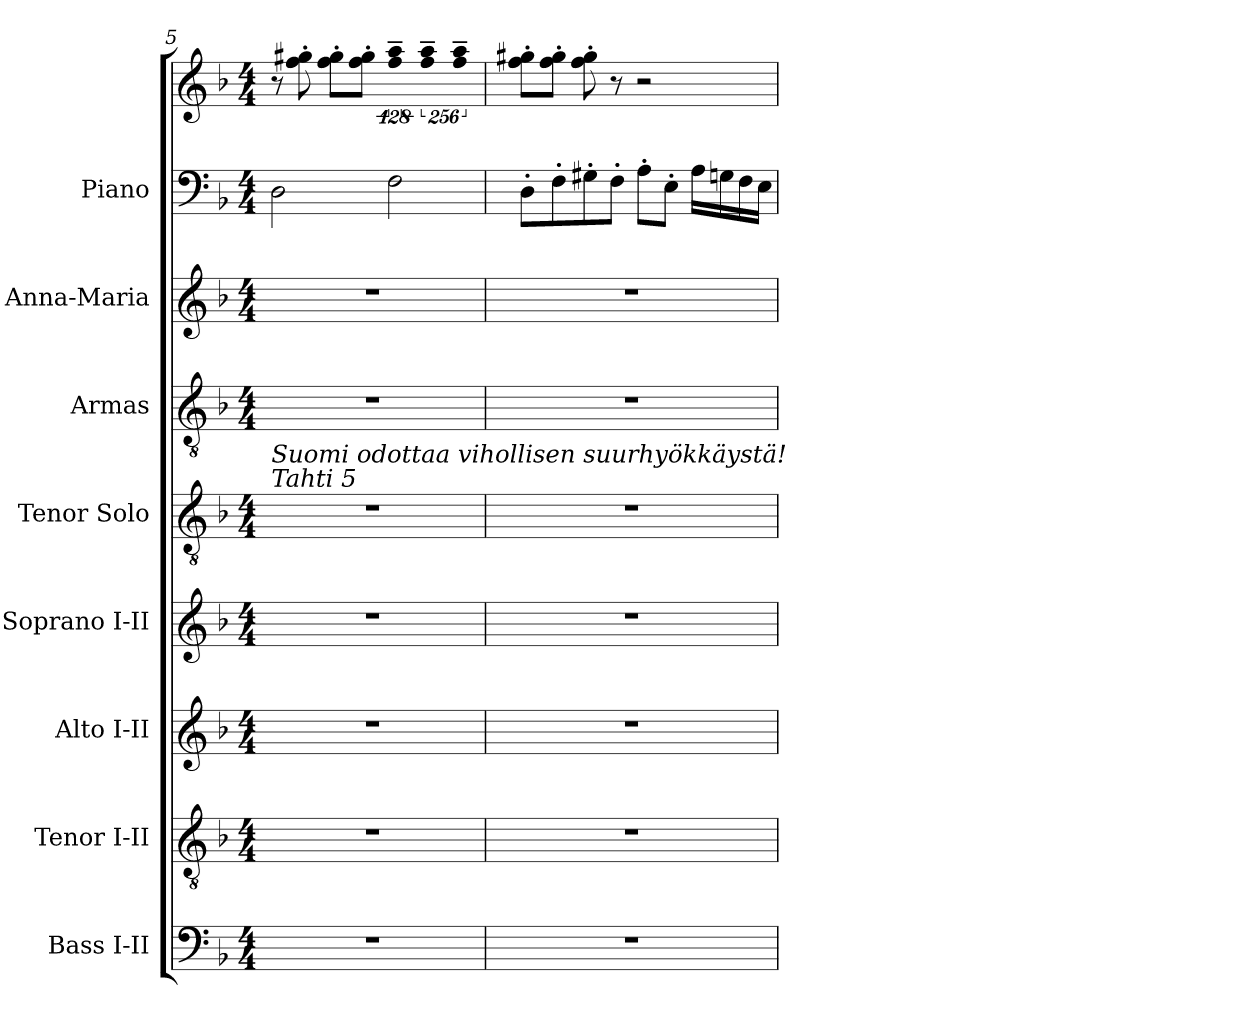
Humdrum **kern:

**kern	**kern	**kern	**kern	**kern	**kern	**kern	**kern	**kern
*part8	*part7	*part6	*part5	*part4	*part3	*part2	*part1	*part1
*staff9	*staff8	*staff7	*staff6	*staff5	*staff4	*staff3	*staff2	*staff1
*I"Bass I-II	*I"Tenor I-II	*I"Alto I-II	*I"Soprano I-II	*I"Tenor Solo	*I"Armas	*I"Anna-Maria	*I"Piano	*
*I'B.	*I'T.	*I'A.	*I'S.	*I'T. Solo	*I'Armas	*I'A-M	*I'Pno.	*
*clefF4	*clefGv2	*clefG2	*clefG2	*clefGv2	*clefGv2	*clefG2	*clefF4	*clefG2
*	*ITrd7c12	*	*	*ITrd7c12	*ITrd7c12	*	*	*
*k[b-]	*k[b-]	*k[b-]	*k[b-]	*k[b-]	*k[b-]	*k[b-]	*k[b-]	*k[b-]
*F:	*F:	*F:	*F:	*F:	*F:	*F:	*F:	*F:
*M4/4	*M4/4	*M4/4	*M4/4	*M4/4	*M4/4	*M4/4	*M4/4	*M4/4
=5	=5	=5	=5	=5	=5	=5	=5	=5
!	!	!	!	!LO:TX:a:i:t=Tahti 5	!	!	!	!
!	!	!	!	!LO:TX:i:t=Suomi odottaa vihollisen suurhyökkäystä!	!	!	!	!
1r	1r	1r	1r	1r	1r	1r	2Di\	8r
.	.	.	.	.	.	.	.	8ffi\' 8gg#Xi'
.	.	.	.	.	.	.	.	8ffi\' 8gg#i'L
.	.	.	.	.	.	.	.	8ffi\' 8gg#i'J
!	!	!	!	!	!	!	!	!LO:N:vis=4
.	.	.	.	.	.	.	2Fi\	512%85ffi\~ 512%85aai~
!	!	!	!	!	!	!	!	!LO:N:vis=4
.	.	.	.	.	.	.	.	1024%171ffi\~ 1024%171aai~
!	!	!	!	!	!	!	!	!LO:N:vis=4
.	.	.	.	.	.	.	.	1024%171ffi\~ 1024%171aai~
!!LO:LB:g=z
=6	=6	=6	=6	=6	=6	=6	=6	=6
1r	1r	1r	1r	1r	1r	1r	8D'i\L	8ffi\' 8gg#Xi'L
.	.	.	.	.	.	.	8F'i\	8ffi\' 8gg#i'J
.	.	.	.	.	.	.	8G#X'i\	8ffi\' 8gg#i'
.	.	.	.	.	.	.	8F'i\J	8r
.	.	.	.	.	.	.	8A'i\L	2r
.	.	.	.	.	.	.	8E'i\J	.
.	.	.	.	.	.	.	16Ai\LL	.
.	.	.	.	.	.	.	16Gni\	.
.	.	.	.	.	.	.	16Fi\	.
.	.	.	.	.	.	.	16Ei\JJ	.
=	=	=	=	=	=	=	=	=
*-	*-	*-	*-	*-	*-	*-	*-	*-
